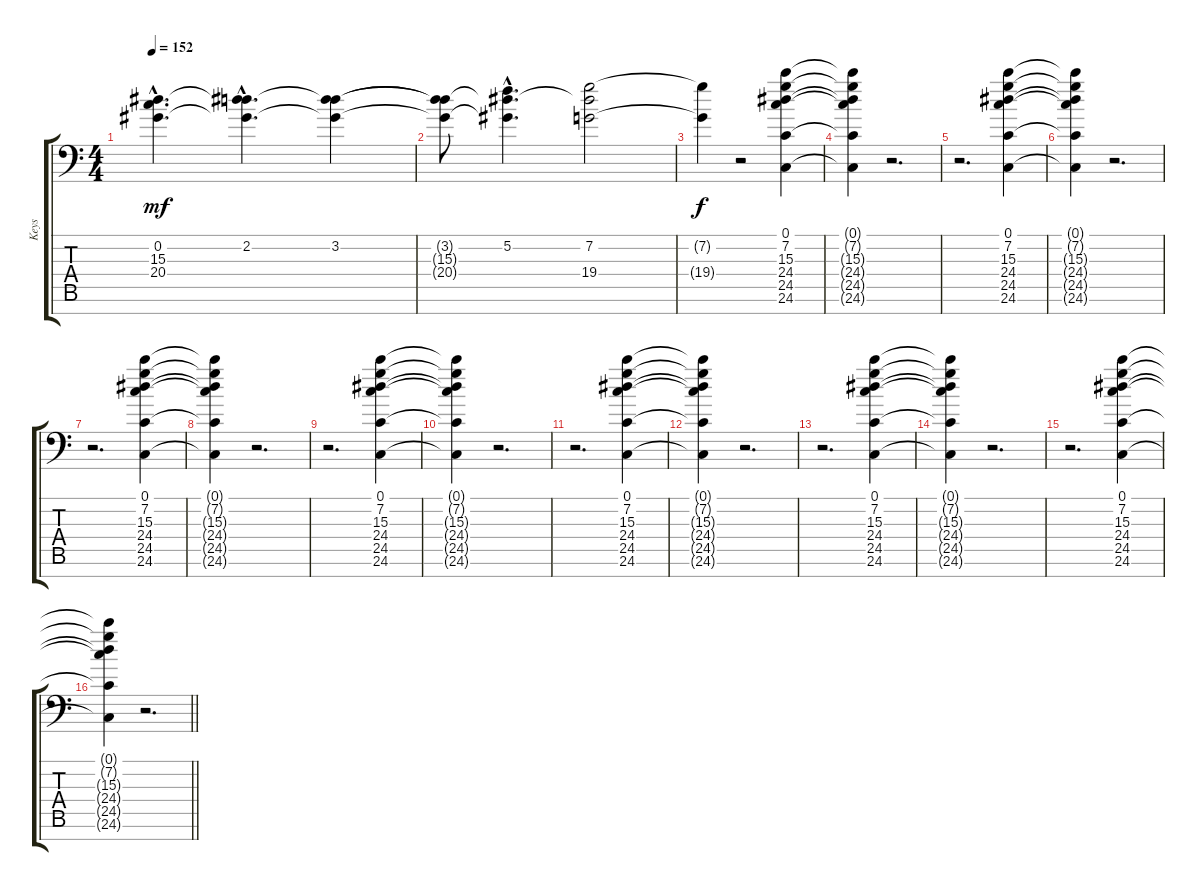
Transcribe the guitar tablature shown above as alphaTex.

\track ("Keys" "Keys") {instrument pad2warm}
\staff {score tabs}
\tuning (C6 C5 C4 C3 C2 C1 C0) {hide}
\ts (4 4)
\tempo 152
\clef f4
\ks c
(0.2{hac} 15.3{hac} 20.4{hac}).4{d dy mf} (2.2{hac} 15.3{hac t} 20.4{hac t}).4{d} (3.2 15.3{t} 20.4{t}).4 |
(3.2{t} 15.3{t} 20.4{t}).8 (5.2{hac} 15.3{hac t} 20.4{hac t}).4{d} (7.2 15.3{t} 19.4).2 |
(7.2{t} 19.4{t}).4{dy f} r.2 (0.1 7.2 15.3 24.4 24.5 24.6).4 |
(0.1{t} 7.2{t} 15.3{t} 24.4{t} 24.5{t} 24.6{t}).4 r.2{d} |
r.2{d} (0.1 7.2 15.3 24.4 24.5 24.6).4 |
(0.1{t} 7.2{t} 15.3{t} 24.4{t} 24.5{t} 24.6{t}).4 r.2{d} |
r.2{d} (0.1 7.2 15.3 24.4 24.5 24.6).4 |
(0.1{t} 7.2{t} 15.3{t} 24.4{t} 24.5{t} 24.6{t}).4 r.2{d} |
r.2{d} (0.1 7.2 15.3 24.4 24.5 24.6).4 |
(0.1{t} 7.2{t} 15.3{t} 24.4{t} 24.5{t} 24.6{t}).4 r.2{d} |
r.2{d} (0.1 7.2 15.3 24.4 24.5 24.6).4 |
(0.1{t} 7.2{t} 15.3{t} 24.4{t} 24.5{t} 24.6{t}).4 r.2{d} |
r.2{d} (0.1 7.2 15.3 24.4 24.5 24.6).4 |
(0.1{t} 7.2{t} 15.3{t} 24.4{t} 24.5{t} 24.6{t}).4 r.2{d} |
r.2{d} (0.1 7.2 15.3 24.4 24.5 24.6).4 |
\barLineRight lightlight
(0.1{t} 7.2{t} 15.3{t} 24.4{t} 24.5{t} 24.6{t}).4 r.2{d}
